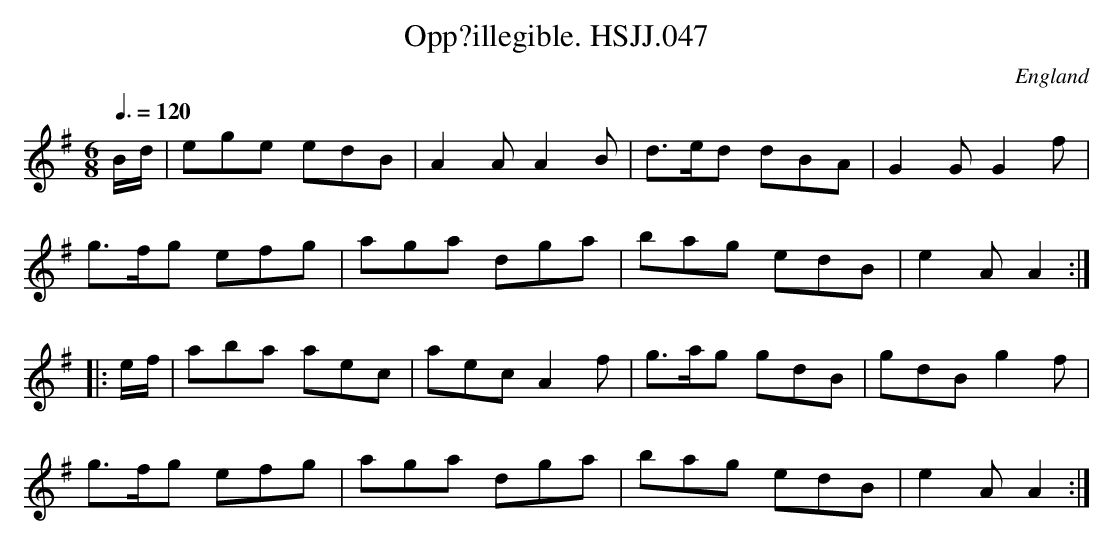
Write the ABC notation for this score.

X:1
T:Opp?illegible. HSJJ.047
L:1/8
M:6/8
O:England
Q:3/8=120
K:G
B/d/|ege edB|A2AA2B|d>ed dBA|G2GG2f|!
g>fg efg|aga dga|bag edB|e2AA2:|!
|:e/f/|aba aec|aecA2f|g>ag gdB|gdBg2f|!
g>fg efg|aga dga|bag edB|e2AA2:|
